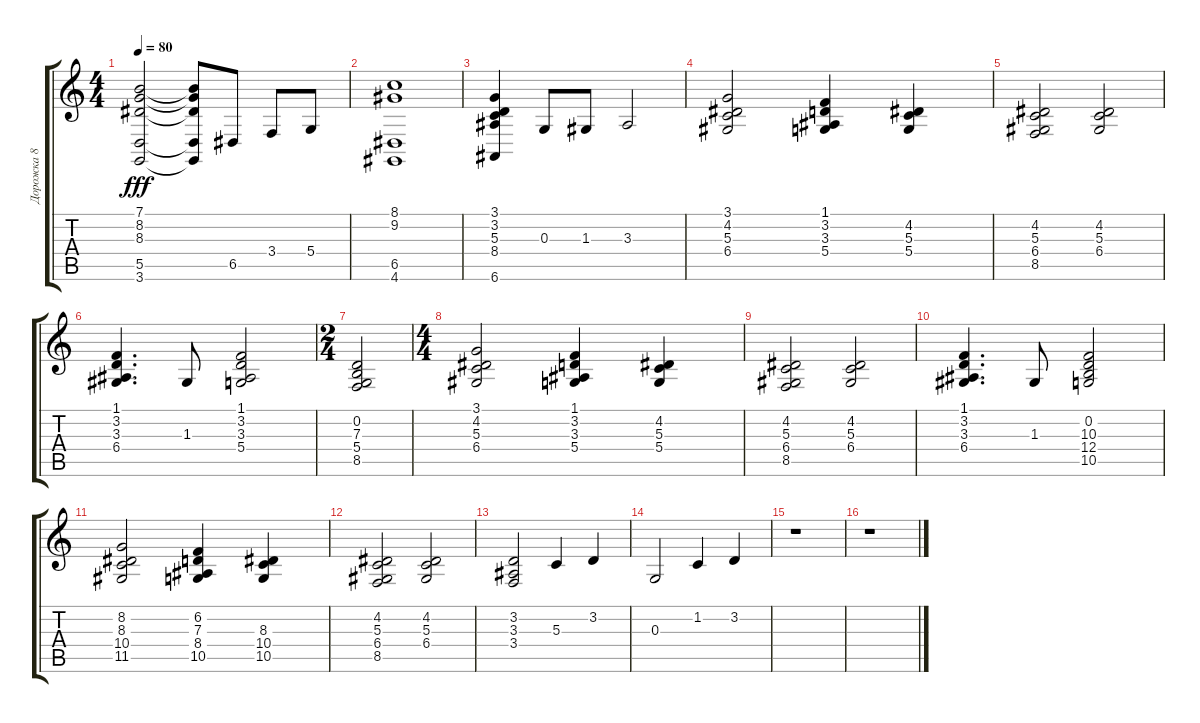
\track ("Дорожка 8" "Дорожка 8") {instrument stringensemble1}
\staff {score tabs}
\tuning (E4 B3 G3 D3 A2 E2) {hide}
\ts (4 4)
\tempo 80
\clef g2
\ks c
(7.1 8.2 8.3 5.5 3.6).2{dy fff} (7.1{t} 8.2{t} 8.3{t} 5.5{t} 3.6{t}).8 6.5.8 3.4.8 5.4.8 |
(8.1 9.2 6.5 4.6).1 |
(3.1 3.2 5.3 8.4 6.6).4 0.3.8 1.3.8 3.3.2 |
(3.1 4.2 5.3 6.4).2 (1.1 3.2 3.3 5.4).4 (4.2 5.3 5.4).4 |
(4.2 5.3 6.4 8.5).2 (4.2 5.3 6.4).2 |
(1.1 3.2 3.3 6.4).4{d} 1.3.8 (1.1 3.2 3.3 5.4).2 |
\ts (2 4)
(0.2 7.3 5.4 8.5).2 |
\ts (4 4)
(3.1 4.2 5.3 6.4).2 (1.1 3.2 3.3 5.4).4 (4.2 5.3 5.4).4 |
(4.2 5.3 6.4 8.5).2 (4.2 5.3 6.4).2 |
(1.1 3.2 3.3 6.4).4{d} 1.3.8 (0.2 10.3 12.4 10.5).2 |
(8.2 8.3 10.4 11.5).2 (6.2 7.3 8.4 10.5).4 (8.3 10.4 10.5).4 |
(4.2 5.3 6.4 8.5).2 (4.2 5.3 6.4).2 |
(3.2 3.3 3.4).2 5.3.4 3.2.4 |
0.3.2 1.2.4 3.2.4 |
r.1 |
r.1
